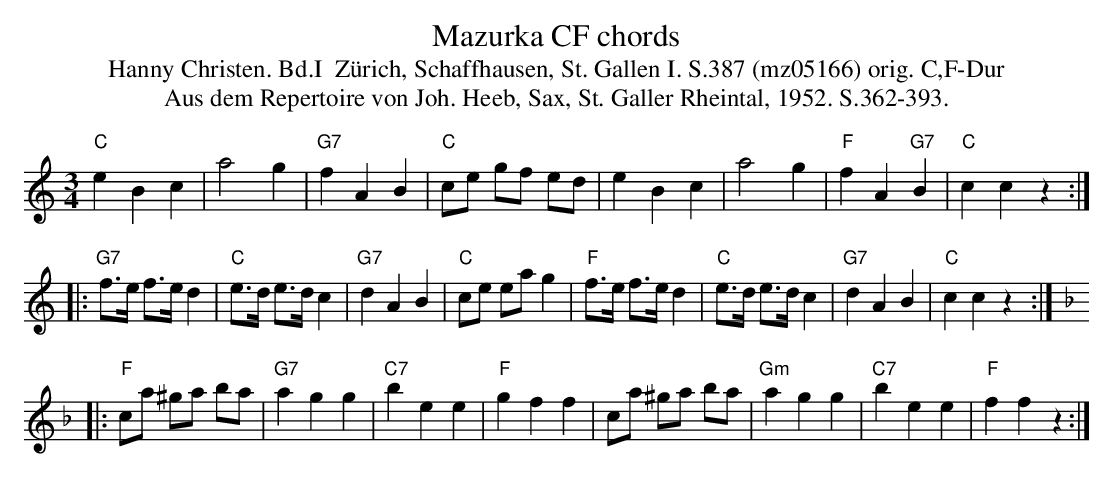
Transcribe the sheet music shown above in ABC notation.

X:1
T: Mazurka CF chords
T:Hanny Christen. Bd.I  Zürich, Schaffhausen, St. Gallen I. S.387 (mz05166) orig. C,F-Dur
T: Aus dem Repertoire von Joh. Heeb, Sax, St. Galler Rheintal, 1952. S.362-393.
M:3/4
L:1/8
K:C %%MIDI gchordon
"C"e2B2c2 | a4g2 | "G7"f2A2B2 | "C"ce gf ed | e2B2c2 | a4g2 | "F"f2A2"G7"B2 | "C"c2c2z2::
"G7"f>e f>ed2 | "C"e>d e>dc2 | "G7"d2A2B2 | "C"ce eag2 | "F"f>e f>ed2 | "C"e>d e>dc2 | "G7"d2A2B2 | "C"c2c2z2 :: [K:F]
"F"ca ^ga ba | "G7"a2g2g2 | "C7"b2e2e2 | "F"g2f2f2 | ca ^ga ba | "Gm"a2g2g2 | "C7"b2e2e2 | "F"f2f2z2 :|
